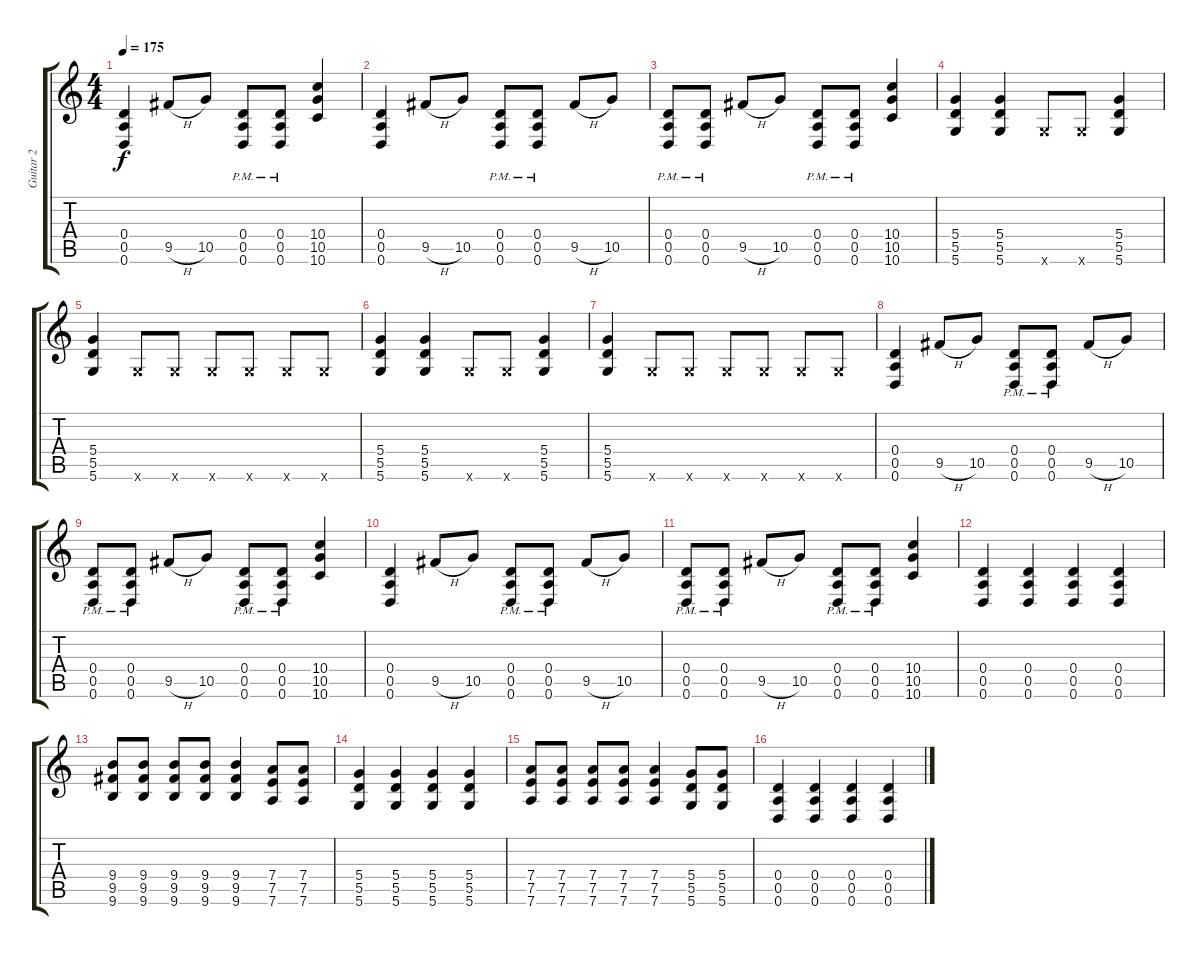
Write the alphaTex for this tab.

\track ("Guitar 2" "Guitar 2") {instrument distortionguitar}
\staff {score tabs}
\tuning (E4 B3 G3 D3 A2 D2) {hide}
\ts (4 4)
\tempo 175
\clef g2
\ks c
(0.4 0.5 0.6).4{dy f} 9.5{h}.8 10.5.8 (0.4{pm} 0.5{pm} 0.6{pm}).8 (0.4{pm} 0.5{pm} 0.6{pm}).8 (10.4 10.5 10.6).4 |
(0.4 0.5 0.6).4 9.5{h}.8 10.5.8 (0.4{pm} 0.5{pm} 0.6{pm}).8 (0.4{pm} 0.5{pm} 0.6{pm}).8 9.5{h}.8 10.5.8 |
(0.4{pm} 0.5{pm} 0.6{pm}).8 (0.4{pm} 0.5{pm} 0.6{pm}).8 9.5{h}.8 10.5.8 (0.4{pm} 0.5{pm} 0.6{pm}).8 (0.4{pm} 0.5{pm} 0.6{pm}).8 (10.4 10.5 10.6).4 |
(5.4 5.5 5.6).4 (5.4 5.5 5.6).4 5.6{x}.8 5.6{x}.8 (5.4 5.5 5.6).4 |
(5.4 5.5 5.6).4 5.6{x}.8 5.6{x}.8 5.6{x}.8 5.6{x}.8 5.6{x}.8 5.6{x}.8 |
(5.4 5.5 5.6).4 (5.4 5.5 5.6).4 5.6{x}.8 5.6{x}.8 (5.4 5.5 5.6).4 |
(5.4 5.5 5.6).4 5.6{x}.8 5.6{x}.8 5.6{x}.8 5.6{x}.8 5.6{x}.8 5.6{x}.8 |
(0.4 0.5 0.6).4 9.5{h}.8 10.5.8 (0.4{pm} 0.5{pm} 0.6{pm}).8 (0.4{pm} 0.5{pm} 0.6{pm}).8 9.5{h}.8 10.5.8 |
(0.4{pm} 0.5{pm} 0.6{pm}).8 (0.4{pm} 0.5{pm} 0.6{pm}).8 9.5{h}.8 10.5.8 (0.4{pm} 0.5{pm} 0.6{pm}).8 (0.4{pm} 0.5{pm} 0.6{pm}).8 (10.4 10.5 10.6).4 |
(0.4 0.5 0.6).4 9.5{h}.8 10.5.8 (0.4{pm} 0.5{pm} 0.6{pm}).8 (0.4{pm} 0.5{pm} 0.6{pm}).8 9.5{h}.8 10.5.8 |
(0.4{pm} 0.5{pm} 0.6{pm}).8 (0.4{pm} 0.5{pm} 0.6{pm}).8 9.5{h}.8 10.5.8 (0.4{pm} 0.5{pm} 0.6{pm}).8 (0.4{pm} 0.5{pm} 0.6{pm}).8 (10.4 10.5 10.6).4 |
(0.4 0.5 0.6).4 (0.4 0.5 0.6).4 (0.4 0.5 0.6).4 (0.4 0.5 0.6).4 |
(9.4 9.5 9.6).8 (9.4 9.5 9.6).8 (9.4 9.5 9.6).8 (9.4 9.5 9.6).8 (9.4 9.5 9.6).4 (7.4 7.5 7.6).8 (7.4 7.5 7.6).8 |
(5.4 5.5 5.6).4 (5.4 5.5 5.6).4 (5.4 5.5 5.6).4 (5.4 5.5 5.6).4 |
(7.4 7.5 7.6).8 (7.4 7.5 7.6).8 (7.4 7.5 7.6).8 (7.4 7.5 7.6).8 (7.4 7.5 7.6).4 (5.4 5.5 5.6).8 (5.4 5.5 5.6).8 |
(0.4 0.5 0.6).4 (0.4 0.5 0.6).4 (0.4 0.5 0.6).4 (0.4 0.5 0.6).4
